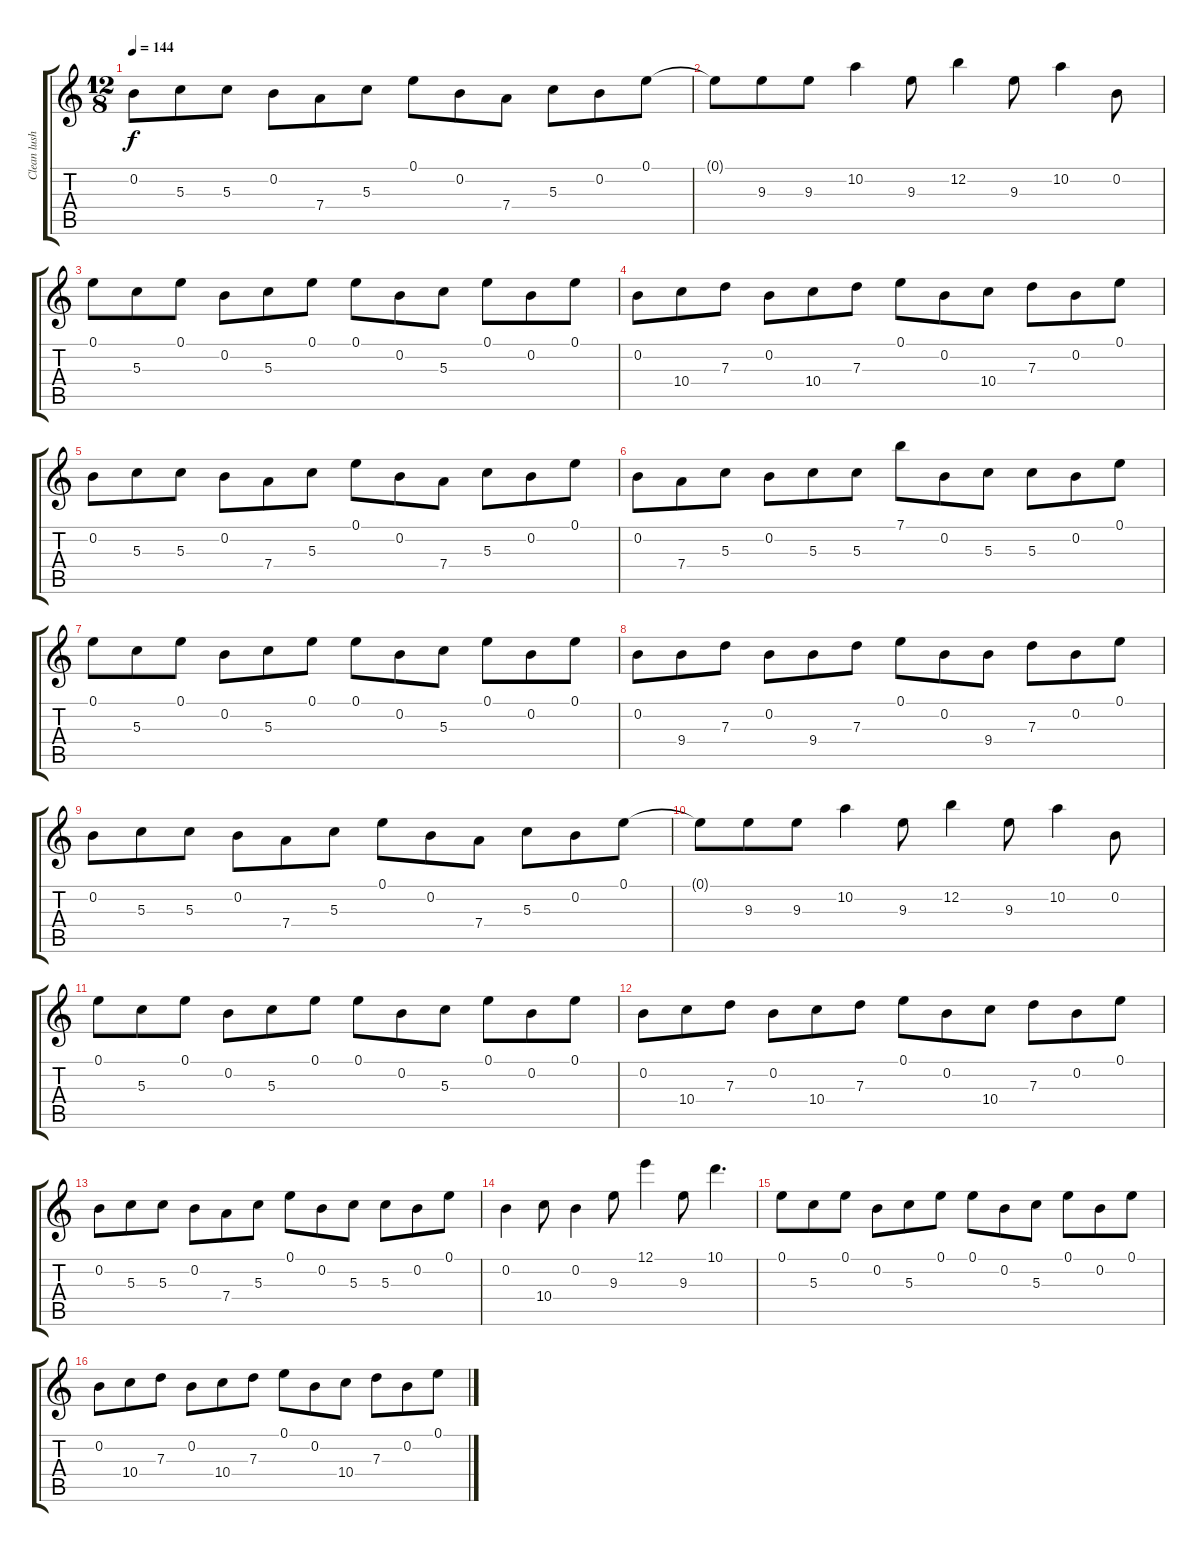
\track ("Clean lush goff" "Clean lush") {instrument electricguitarclean}
\staff {score tabs}
\tuning (E4 B3 G3 D3 A2 E2) {hide}
\ts (12 8)
\tempo 144
\clef g2
\ks c
0.2.8{dy f} 5.3.8 5.3.8 0.2.8 7.4.8 5.3.8 0.1.8 0.2.8 7.4.8 5.3.8 0.2.8 0.1.8 |
0.1{t}.8 9.3.8 9.3.8 10.2.4 9.3.8 12.2.4 9.3.8 10.2.4 0.2.8 |
0.1.8 5.3.8 0.1.8 0.2.8 5.3.8 0.1.8 0.1.8 0.2.8 5.3.8 0.1.8 0.2.8 0.1.8 |
0.2.8 10.4.8 7.3.8 0.2.8 10.4.8 7.3.8 0.1.8 0.2.8 10.4.8 7.3.8 0.2.8 0.1.8 |
0.2.8 5.3.8 5.3.8 0.2.8 7.4.8 5.3.8 0.1.8 0.2.8 7.4.8 5.3.8 0.2.8 0.1.8 |
0.2.8 7.4.8 5.3.8 0.2.8 5.3.8 5.3.8 7.1.8 0.2.8 5.3.8 5.3.8 0.2.8 0.1.8 |
0.1.8 5.3.8 0.1.8 0.2.8 5.3.8 0.1.8 0.1.8 0.2.8 5.3.8 0.1.8 0.2.8 0.1.8 |
0.2.8 9.4.8 7.3.8 0.2.8 9.4.8 7.3.8 0.1.8 0.2.8 9.4.8 7.3.8 0.2.8 0.1.8 |
0.2.8 5.3.8 5.3.8 0.2.8 7.4.8 5.3.8 0.1.8 0.2.8 7.4.8 5.3.8 0.2.8 0.1.8 |
0.1{t}.8 9.3.8 9.3.8 10.2.4 9.3.8 12.2.4 9.3.8 10.2.4 0.2.8 |
0.1.8 5.3.8 0.1.8 0.2.8 5.3.8 0.1.8 0.1.8 0.2.8 5.3.8 0.1.8 0.2.8 0.1.8 |
0.2.8 10.4.8 7.3.8 0.2.8 10.4.8 7.3.8 0.1.8 0.2.8 10.4.8 7.3.8 0.2.8 0.1.8 |
0.2.8 5.3.8 5.3.8 0.2.8 7.4.8 5.3.8 0.1.8 0.2.8 5.3.8 5.3.8 0.2.8 0.1.8 |
0.2.4 10.4.8 0.2.4 9.3.8 12.1.4 9.3.8 10.1.4{d} |
0.1.8 5.3.8 0.1.8 0.2.8 5.3.8 0.1.8 0.1.8 0.2.8 5.3.8 0.1.8 0.2.8 0.1.8 |
0.2.8 10.4.8 7.3.8 0.2.8 10.4.8 7.3.8 0.1.8 0.2.8 10.4.8 7.3.8 0.2.8 0.1.8
